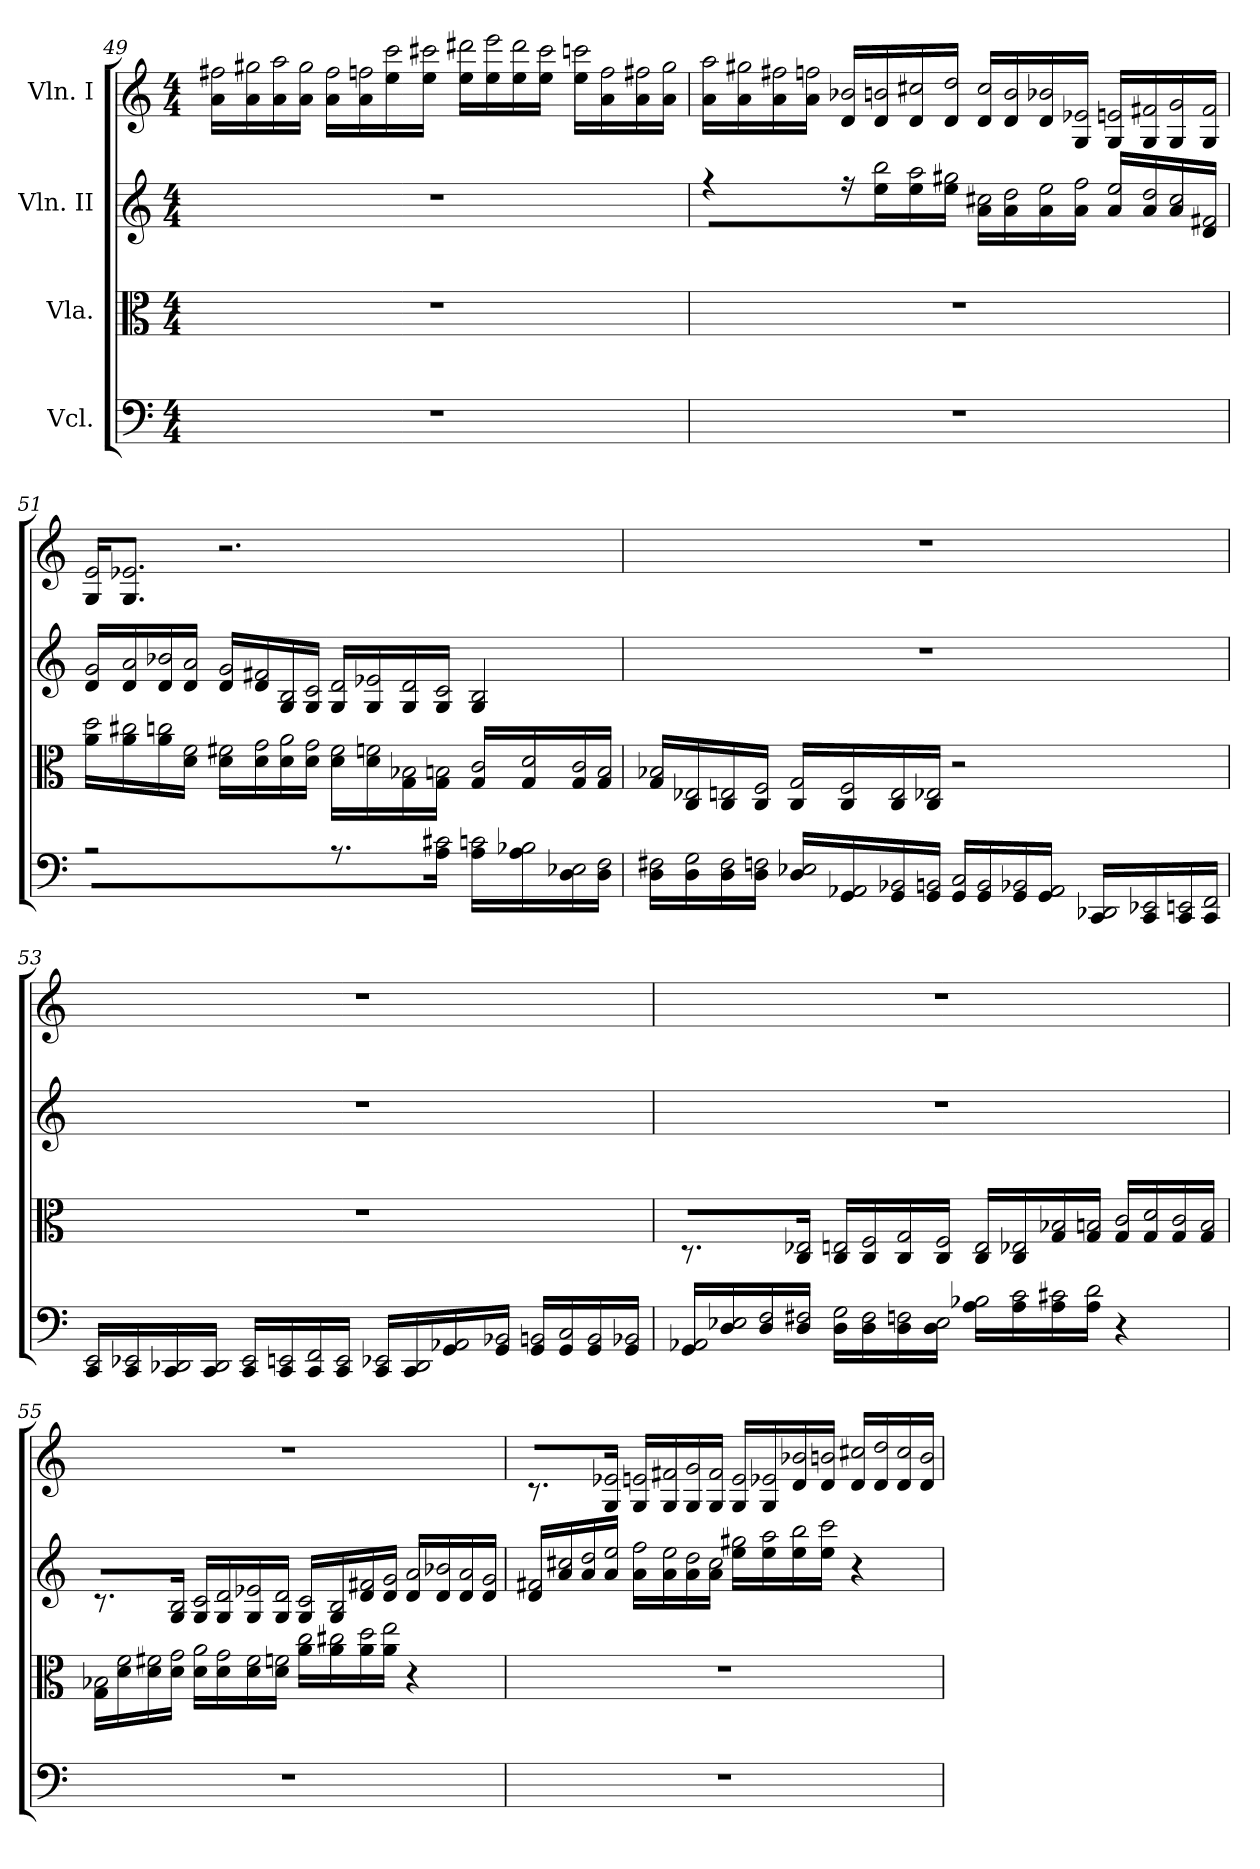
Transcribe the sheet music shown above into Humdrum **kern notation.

**kern	**kern	**kern	**kern
*part4	*part3	*part2	*part1
*staff4	*staff3	*staff2	*staff1
*I"Vcl.	*I"Vla.	*I"Vln. II	*I"Vln. I
*clefF4	*clefC3	*clefG2	*clefG2
*k[]	*k[]	*k[]	*k[]
*C:	*C:	*C:	*C:
*M4/4	*M4/4	*M4/4	*M4/4
=49	=49	=49	=49
!	!	!	!LO:N:n=2:head=open
1r	1r	1r	16a 16ff#XLL
!	!	!	!LO:N:n=2:head=open
.	.	.	16a 16gg#X
!	!	!	!LO:N:n=2:head=open
.	.	.	16a 16aa
!	!	!	!LO:N:n=2:head=open
.	.	.	16a 16gg#JJ
!	!	!	!LO:N:n=2:head=open
.	.	.	16a 16ff#LL
!	!	!	!LO:N:n=2:head=open
.	.	.	16a 16ffn
!	!	!	!LO:N:n=2:head=open
.	.	.	16ee 16ccc
!	!	!	!LO:N:n=2:head=open
.	.	.	16ee 16ccc#XJJ
!	!	!	!LO:N:n=2:head=open
.	.	.	16ee 16ddd#XLL
!	!	!	!LO:N:n=2:head=open
.	.	.	16ee 16eee
!	!	!	!LO:N:n=2:head=open
.	.	.	16ee 16ddd#
!	!	!	!LO:N:n=2:head=open
.	.	.	16ee 16ccc#JJ
!	!	!	!LO:N:n=2:head=open
.	.	.	16ee 16cccnLL
!	!	!	!LO:N:n=2:head=open
.	.	.	16a 16ff
!	!	!	!LO:N:n=2:head=open
.	.	.	16a 16ff#X
!	!	!	!LO:N:n=2:head=open
.	.	.	16a 16gg#JJ
=50	=50	=50	=50
!	!	!	!LO:N:n=2:head=open
1r	1r	4r	16a 16aaLL
!	!	!	!LO:N:n=2:head=open
.	.	.	16a 16gg#X
!	!	!	!LO:N:n=2:head=open
.	.	.	16a 16ff#X
!	!	!	!LO:N:n=2:head=open
.	.	.	16a 16ffnJJ
!	!	!	!LO:N:n=2:head=open
.	.	16r	16d 16b-XLL
!	!	!LO:N:n=2:head=open	!LO:N:n=2:head=open
.	.	16ee 16bb	16d 16bn
!	!	!LO:N:n=2:head=open	!LO:N:n=2:head=open
.	.	16ee 16aa	16d 16cc#X
!	!	!LO:N:n=2:head=open	!LO:N:n=2:head=open
.	.	16ee 16gg#XJJ	16d 16ddJJ
!	!	!LO:N:n=2:head=open	!LO:N:n=2:head=open
.	.	16a 16cc#XLL	16d 16cc#LL
!	!	!LO:N:n=2:head=open	!LO:N:n=2:head=open
.	.	16a 16dd	16d 16b
!	!	!LO:N:n=2:head=open	!LO:N:n=2:head=open
.	.	16a 16ee	16d 16b-X
!	!	!LO:N:n=2:head=open	!LO:N:n=2:head=open
.	.	16a 16ffJJ	16G 16e-XJJ
!	!	!LO:N:n=2:head=open	!LO:N:n=2:head=open
.	.	16a 16eeLL	16G 16enLL
!	!	!LO:N:n=2:head=open	!LO:N:n=2:head=open
.	.	16a 16dd	16G 16f#X
!	!	!LO:N:n=2:head=open	!LO:N:n=2:head=open
.	.	16a 16cc#	16G 16g
!	!	!LO:N:n=2:head=open	!LO:N:n=2:head=open
.	.	16d 16f#XJJ	16G 16f#JJ
=51	=51	=51	=51
!	!LO:N:n=2:head=open	!LO:N:n=2:head=open	!LO:N:n=2:head=open
2r	16a 16ddLL	16d 16gLL	16G 16eKL
!	!LO:N:n=2:head=open	!LO:N:n=2:head=open	!LO:N:n=2:head=open
.	16a 16cc#X	16d 16a	8.G 8.e-XJ
!	!LO:N:n=2:head=open	!LO:N:n=2:head=open	!
.	16a 16ccn	16d 16b-X	.
!	!LO:N:n=2:head=open	!LO:N:n=2:head=open	!
.	16d 16fJJ	16d 16aJJ	.
!	!LO:N:n=2:head=open	!LO:N:n=2:head=open	!
.	16d 16f#XLL	16d 16gLL	2.r
!	!LO:N:n=2:head=open	!LO:N:n=2:head=open	!
.	16d 16g	16d 16f#X	.
!	!LO:N:n=2:head=open	!LO:N:n=2:head=open	!
.	16d 16a	16G 16B	.
!	!LO:N:n=2:head=open	!LO:N:n=2:head=open	!
.	16d 16gJJ	16G 16cJJ	.
!	!LO:N:n=2:head=open	!LO:N:n=2:head=open	!
8.r	16d 16f#LL	16G 16dLL	.
!	!LO:N:n=2:head=open	!LO:N:n=2:head=open	!
.	16d 16fn	16G 16e-X	.
!	!LO:N:n=2:head=open	!LO:N:n=2:head=open	!
.	16G 16B-X	16G 16d	.
!LO:N:n=2:head=open	!LO:N:n=2:head=open	!LO:N:n=2:head=open	!
16A 16c#XJJ	16G 16BnJJ	16G 16cJJ	.
!LO:N:n=2:head=open	!LO:N:n=2:head=open	!LO:N:n=2:head=open	!
16A 16cnLL	16G 16cLL	4G 4B	.
!LO:N:n=2:head=open	!LO:N:n=2:head=open	!	!
16A 16B-X	16G 16d	.	.
!LO:N:n=2:head=open	!LO:N:n=2:head=open	!	!
16D 16E-X	16G 16c	.	.
!LO:N:n=2:head=open	!LO:N:n=2:head=open	!	!
16D 16FJJ	16G 16BJJ	.	.
=52	=52	=52	=52
!LO:N:n=2:head=open	!LO:N:n=2:head=open	!	!
16D 16F#XLL	16G 16B-XLL	1r	1r
!LO:N:n=2:head=open	!LO:N:n=2:head=open	!	!
16D 16G	16C 16E-X	.	.
!LO:N:n=2:head=open	!LO:N:n=2:head=open	!	!
16D 16F#	16C 16En	.	.
!LO:N:n=2:head=open	!LO:N:n=2:head=open	!	!
16D 16FnJJ	16C 16FJJ	.	.
!LO:N:n=2:head=open	!LO:N:n=2:head=open	!	!
16D 16E-XLL	16C 16GLL	.	.
!LO:N:n=2:head=open	!LO:N:n=2:head=open	!	!
16GG 16AA-X	16C 16F	.	.
!LO:N:n=2:head=open	!LO:N:n=2:head=open	!	!
16GG 16BB-X	16C 16E	.	.
!LO:N:n=2:head=open	!LO:N:n=2:head=open	!	!
16GG 16BBnJJ	16C 16E-XJJ	.	.
!LO:N:n=2:head=open	!	!	!
16GG 16CLL	2r	.	.
!LO:N:n=2:head=open	!	!	!
16GG 16BB	.	.	.
!LO:N:n=2:head=open	!	!	!
16GG 16BB-X	.	.	.
!LO:N:n=2:head=open	!	!	!
16GG 16AA-JJ	.	.	.
!LO:N:n=2:head=open	!	!	!
16CC 16DD-XLL	.	.	.
!LO:N:n=2:head=open	!	!	!
16CC 16EE-X	.	.	.
!LO:N:n=2:head=open	!	!	!
16CC 16EEn	.	.	.
!LO:N:n=2:head=open	!	!	!
16CC 16FFJJ	.	.	.
=53	=53	=53	=53
!LO:N:n=2:head=open	!	!	!
16CC 16EELL	1r	1r	1r
!LO:N:n=2:head=open	!	!	!
16CC 16EE-X	.	.	.
!LO:N:n=2:head=open	!	!	!
16CC 16DD-X	.	.	.
!LO:N:n=2:head=open	!	!	!
16CC 16DD-JJ	.	.	.
!LO:N:n=2:head=open	!	!	!
16CC 16EE-LL	.	.	.
!LO:N:n=2:head=open	!	!	!
16CC 16EEn	.	.	.
!LO:N:n=2:head=open	!	!	!
16CC 16FF	.	.	.
!LO:N:n=2:head=open	!	!	!
16CC 16EEJJ	.	.	.
!LO:N:n=2:head=open	!	!	!
16CC 16EE-XLL	.	.	.
!LO:N:n=2:head=open	!	!	!
16CC 16DD-	.	.	.
!LO:N:n=2:head=open	!	!	!
16GG 16AA-X	.	.	.
!LO:N:n=2:head=open	!	!	!
16GG 16BB-XJJ	.	.	.
!LO:N:n=2:head=open	!	!	!
16GG 16BBnLL	.	.	.
!LO:N:n=2:head=open	!	!	!
16GG 16C	.	.	.
!LO:N:n=2:head=open	!	!	!
16GG 16BB	.	.	.
!LO:N:n=2:head=open	!	!	!
16GG 16BB-XJJ	.	.	.
=54	=54	=54	=54
!LO:N:n=2:head=open	!	!	!
16GG 16AA-XLL	8.r	1r	1r
!LO:N:n=2:head=open	!	!	!
16D 16E-X	.	.	.
!LO:N:n=2:head=open	!	!	!
16D 16F	.	.	.
!LO:N:n=2:head=open	!LO:N:n=2:head=open	!	!
16D 16F#XJJ	16C 16E-XJJ	.	.
!LO:N:n=2:head=open	!LO:N:n=2:head=open	!	!
16D 16GLL	16C 16EnLL	.	.
!LO:N:n=2:head=open	!LO:N:n=2:head=open	!	!
16D 16F#	16C 16F	.	.
!LO:N:n=2:head=open	!LO:N:n=2:head=open	!	!
16D 16Fn	16C 16G	.	.
!LO:N:n=2:head=open	!LO:N:n=2:head=open	!	!
16D 16E-JJ	16C 16FJJ	.	.
!LO:N:n=2:head=open	!LO:N:n=2:head=open	!	!
16A 16B-XLL	16C 16ELL	.	.
!LO:N:n=2:head=open	!LO:N:n=2:head=open	!	!
16A 16c	16C 16E-X	.	.
!LO:N:n=2:head=open	!LO:N:n=2:head=open	!	!
16A 16c#X	16G 16B-X	.	.
!LO:N:n=2:head=open	!LO:N:n=2:head=open	!	!
16A 16dJJ	16G 16BnJJ	.	.
!	!LO:N:n=2:head=open	!	!
4r	16G 16cLL	.	.
!	!LO:N:n=2:head=open	!	!
.	16G 16d	.	.
!	!LO:N:n=2:head=open	!	!
.	16G 16c	.	.
!	!LO:N:n=2:head=open	!	!
.	16G 16BJJ	.	.
=55	=55	=55	=55
!	!LO:N:n=2:head=open	!	!
1r	16G 16B-XLL	8.r	1r
!	!LO:N:n=2:head=open	!	!
.	16d 16f	.	.
!	!LO:N:n=2:head=open	!	!
.	16d 16f#X	.	.
!	!LO:N:n=2:head=open	!LO:N:n=2:head=open	!
.	16d 16gJJ	16G 16BJJ	.
!	!LO:N:n=2:head=open	!LO:N:n=2:head=open	!
.	16d 16aLL	16G 16cLL	.
!	!LO:N:n=2:head=open	!LO:N:n=2:head=open	!
.	16d 16g	16G 16d	.
!	!LO:N:n=2:head=open	!LO:N:n=2:head=open	!
.	16d 16f#	16G 16e-X	.
!	!LO:N:n=2:head=open	!LO:N:n=2:head=open	!
.	16d 16fnJJ	16G 16dJJ	.
!	!LO:N:n=2:head=open	!LO:N:n=2:head=open	!
.	16a 16ccLL	16G 16cLL	.
!	!LO:N:n=2:head=open	!LO:N:n=2:head=open	!
.	16a 16cc#X	16G 16B	.
!	!LO:N:n=2:head=open	!LO:N:n=2:head=open	!
.	16a 16dd	16d 16f#X	.
!	!LO:N:n=2:head=open	!LO:N:n=2:head=open	!
.	16a 16eeJJ	16d 16gJJ	.
!	!	!LO:N:n=2:head=open	!
.	4r	16d 16aLL	.
!	!	!LO:N:n=2:head=open	!
.	.	16d 16b-X	.
!	!	!LO:N:n=2:head=open	!
.	.	16d 16a	.
!	!	!LO:N:n=2:head=open	!
.	.	16d 16gJJ	.
=56	=56	=56	=56
!	!	!LO:N:n=2:head=open	!
1r	1r	16d 16f#XLL	8.r
!	!	!LO:N:n=2:head=open	!
.	.	16a 16cc#X	.
!	!	!LO:N:n=2:head=open	!
.	.	16a 16dd	.
!	!	!LO:N:n=2:head=open	!LO:N:n=2:head=open
.	.	16a 16eeJJ	16G 16e-XJJ
!	!	!LO:N:n=2:head=open	!LO:N:n=2:head=open
.	.	16a 16ffLL	16G 16enLL
!	!	!LO:N:n=2:head=open	!LO:N:n=2:head=open
.	.	16a 16ee	16G 16f#X
!	!	!LO:N:n=2:head=open	!LO:N:n=2:head=open
.	.	16a 16dd	16G 16g
!	!	!LO:N:n=2:head=open	!LO:N:n=2:head=open
.	.	16a 16cc#JJ	16G 16f#JJ
!	!	!LO:N:n=2:head=open	!LO:N:n=2:head=open
.	.	16ee 16gg#XLL	16G 16eLL
!	!	!LO:N:n=2:head=open	!LO:N:n=2:head=open
.	.	16ee 16aa	16G 16e-X
!	!	!LO:N:n=2:head=open	!LO:N:n=2:head=open
.	.	16ee 16bb	16d 16b-X
!	!	!LO:N:n=2:head=open	!LO:N:n=2:head=open
.	.	16ee 16cccJJ	16d 16bnJJ
!	!	!	!LO:N:n=2:head=open
.	.	4r	16d 16cc#XLL
!	!	!	!LO:N:n=2:head=open
.	.	.	16d 16dd
!	!	!	!LO:N:n=2:head=open
.	.	.	16d 16cc#
!	!	!	!LO:N:n=2:head=open
.	.	.	16d 16bJJ
=	=	=	=
*-	*-	*-	*-
